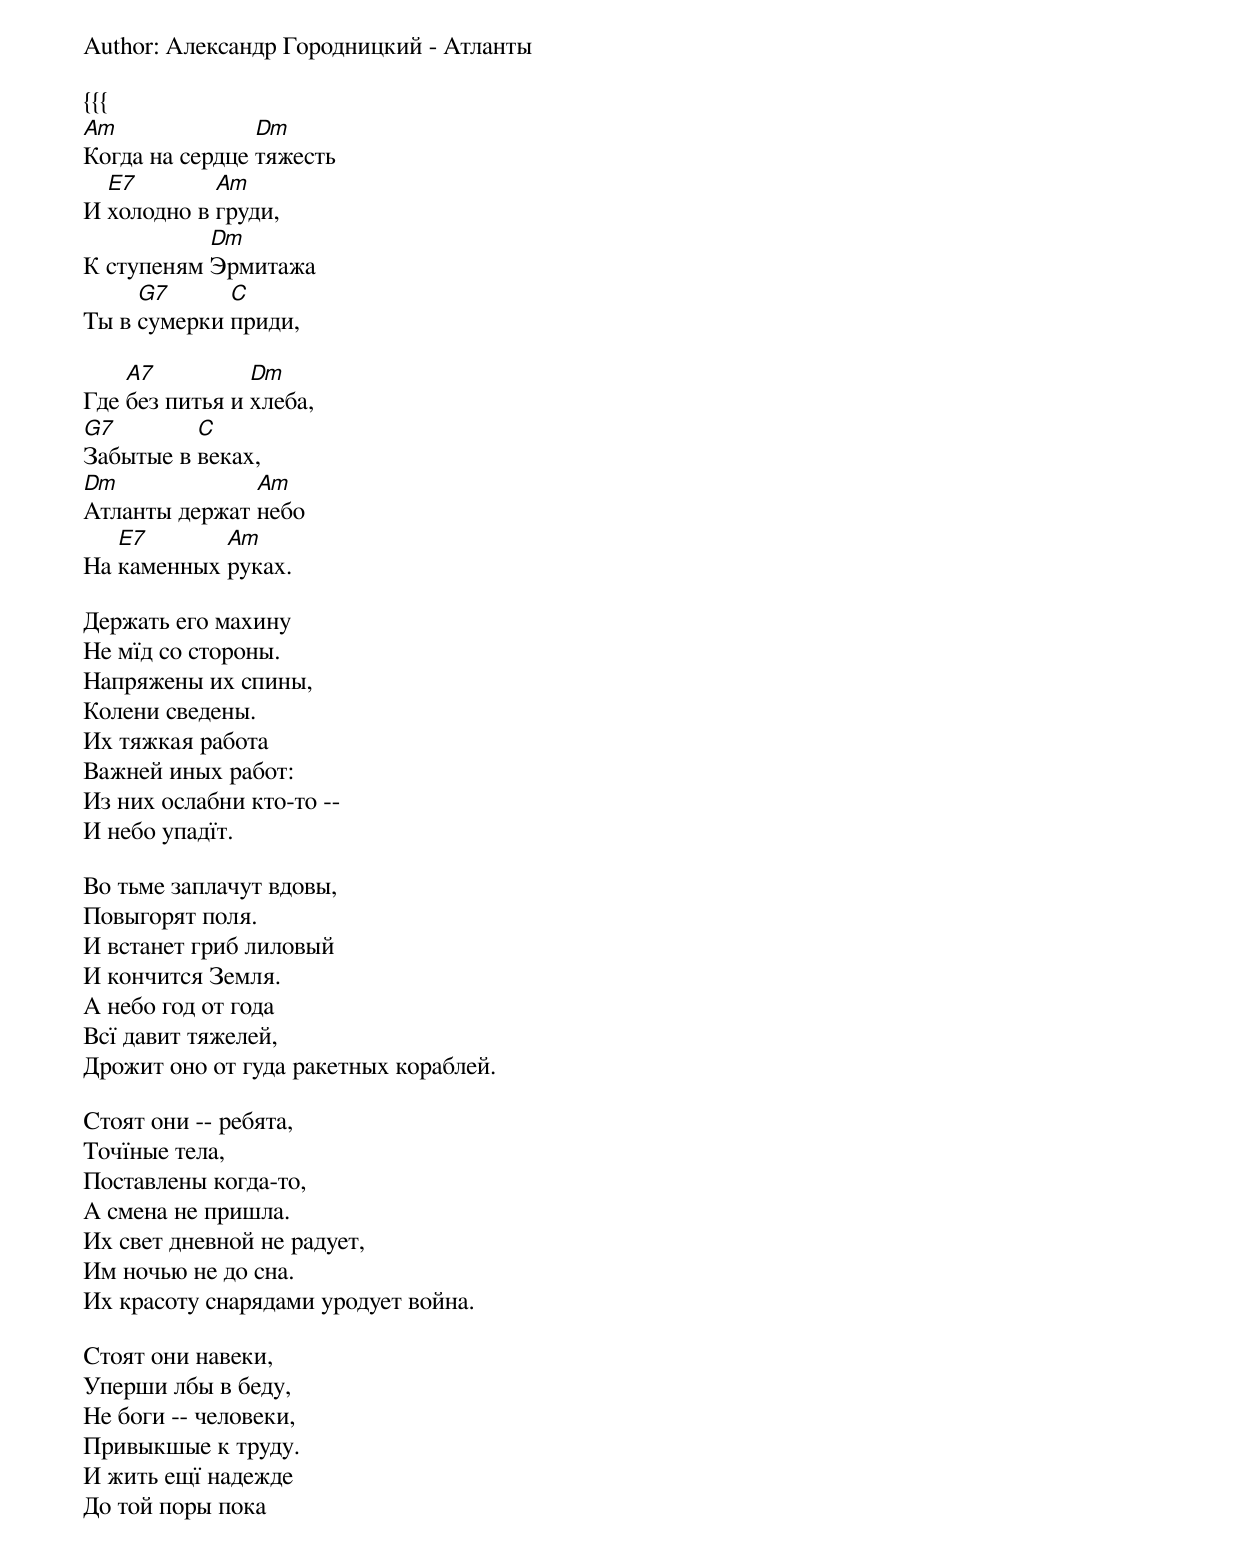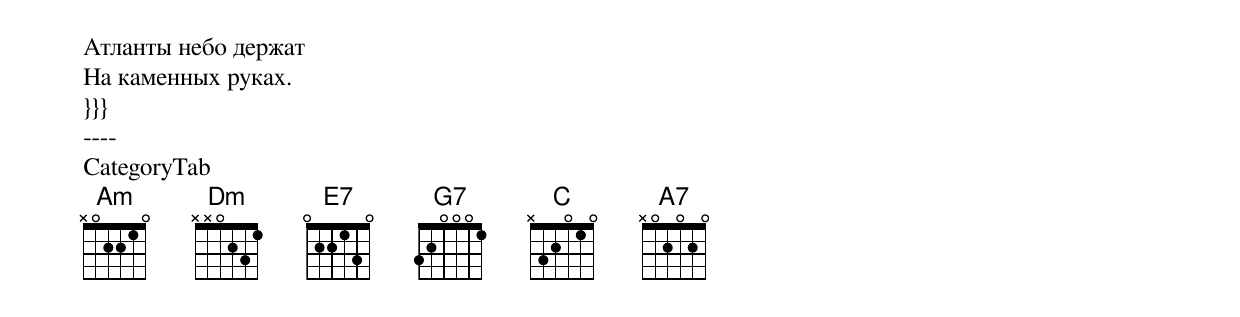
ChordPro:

Author: Александр Городницкий - Атланты

{{{
[Am]Когда на сердце [Dm]тяжесть
И [E7]холодно в [Am]груди,
К ступеням [Dm]Эрмитажа
Ты в [G7]сумерки [C]приди,

Где [A7]без питья и [Dm]хлеба,
[G7]Забытые в [C]веках,
[Dm]Атланты держат [Am]небо
На [E7]каменных [Am]руках.

Держать его махину
Не мїд со стороны.
Напряжены их спины,
Колени сведены.
Их тяжкая работа
Важней иных работ:
Из них ослабни кто-то --
И небо упадїт.

Во тьме заплачут вдовы,
Повыгорят поля.
И встанет гриб лиловый
И кончится Земля.
А небо год от года
Всї давит тяжелей,
Дрожит оно от гуда ракетных кораблей.

Стоят они -- ребята,
Точїные тела,
Поставлены когда-то,
А смена не пришла.
Их свет дневной не радует,
Им ночью не до сна.
Их красоту снарядами уродует война.

Стоят они навеки,
Уперши лбы в беду,
Не боги -- человеки,
Привыкшые к труду.
И жить ещї надежде
До той поры пока
Атланты небо держат
На каменных руках.
}}}
----
CategoryTab
